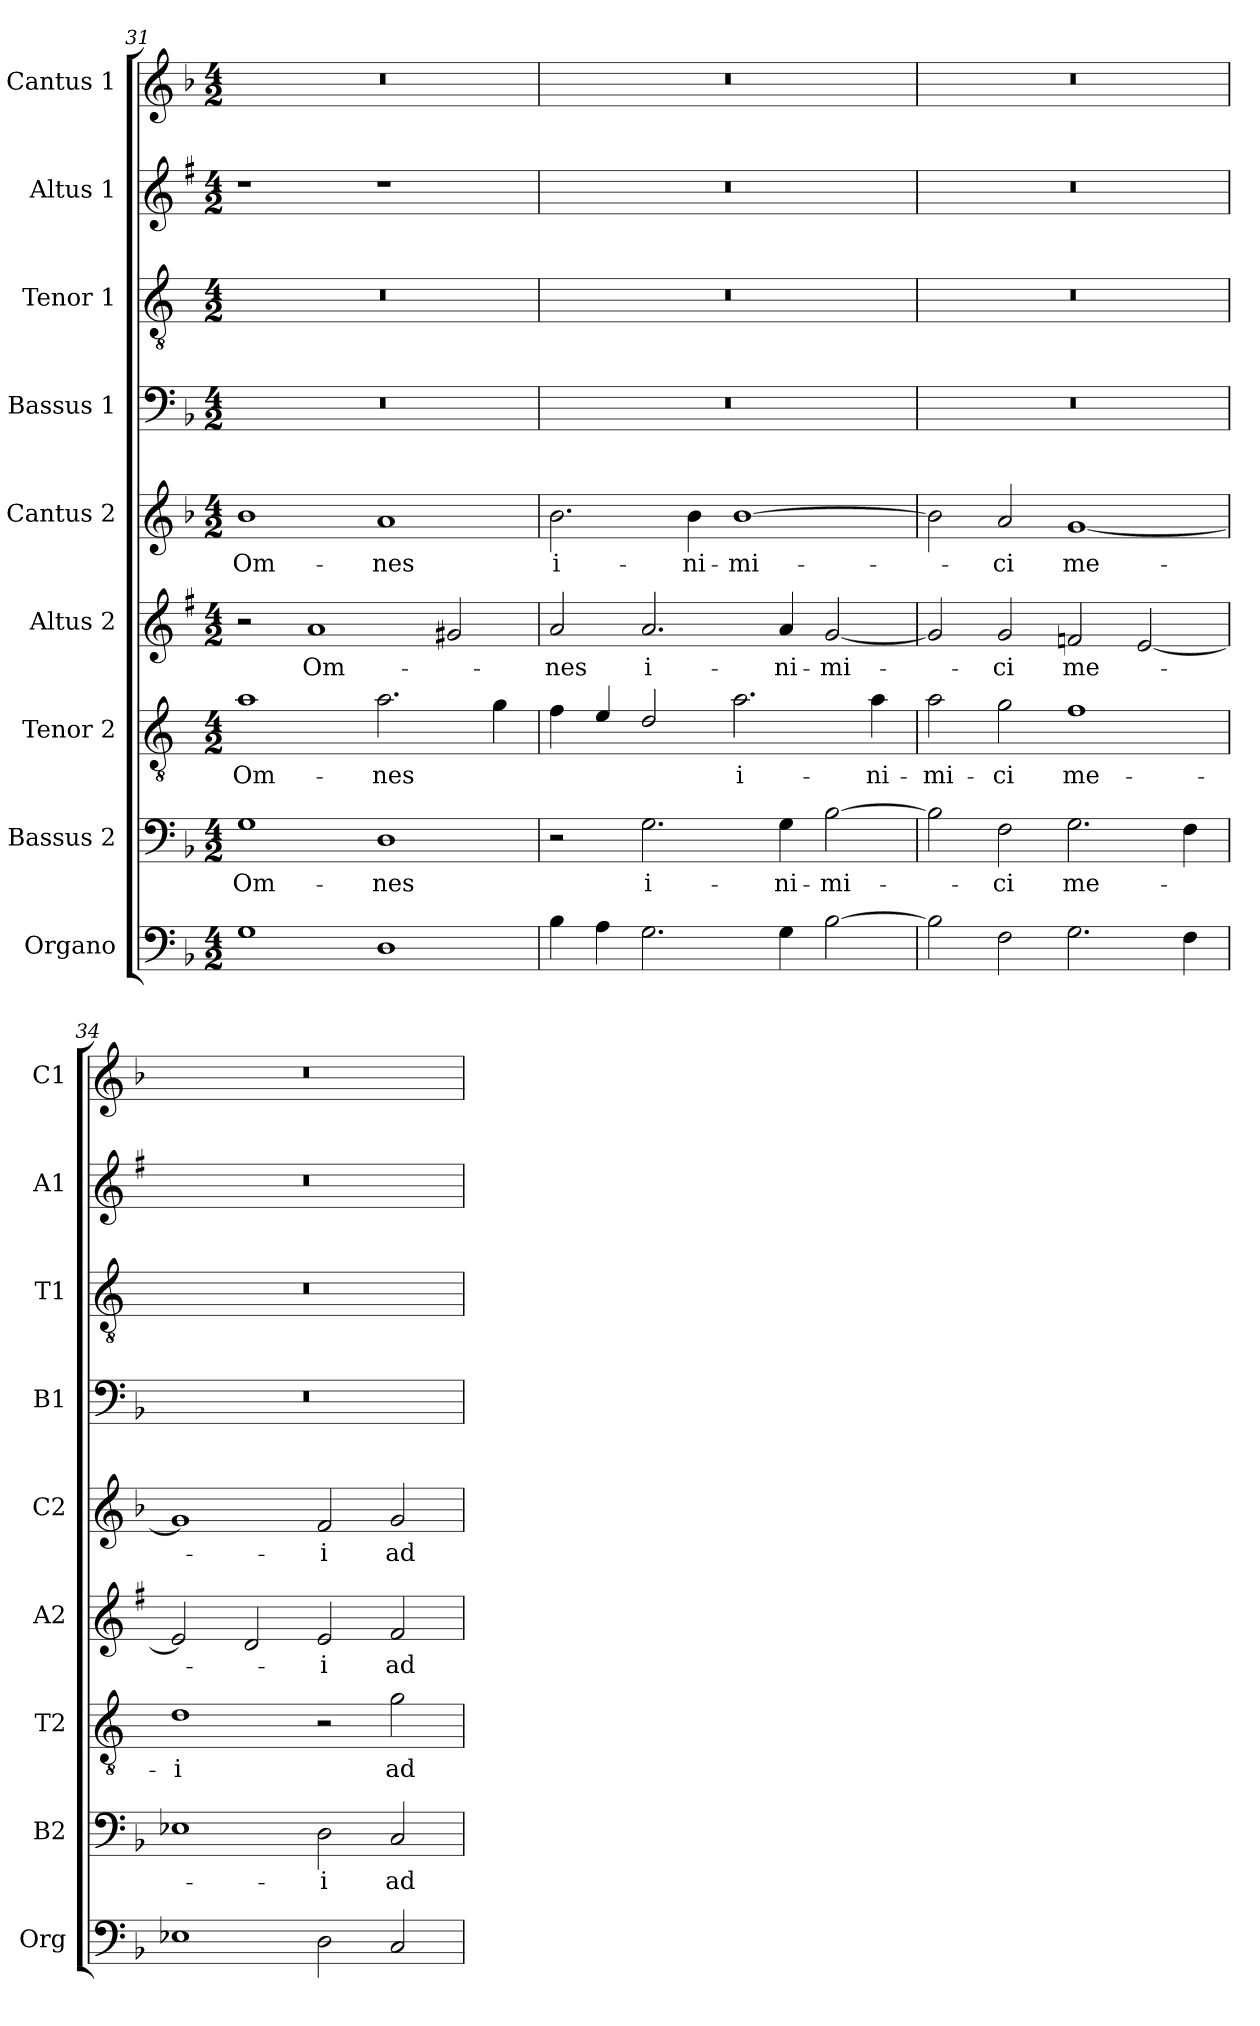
**kern	**kern	**text	**kern	**text	**kern	**text	**kern	**text	**kern	**kern	**kern	**kern
*part9	*part8	*part8	*part7	*part7	*part6	*part6	*part5	*part5	*part4	*part3	*part2	*part1
*staff9	*staff8	*staff8	*staff7	*staff7	*staff6	*staff6	*staff5	*staff5	*staff4	*staff3	*staff2	*staff1
*I"Organo	*I"Bassus 2	*	*I"Tenor 2	*	*I"Altus 2	*	*I"Cantus 2	*	*I"Bassus 1	*I"Tenor 1	*I"Altus 1	*I"Cantus 1
*I'Org	*I'B2	*	*I'T2	*	*I'A2	*	*I'C2	*	*I'B1	*I'T1	*I'A1	*I'C1
!!LO:PB:g=z
*clefF4	*clefF4	*	*clefGv2	*	*clefG2	*	*clefG2	*	*clefF4	*clefGv2	*clefG2	*clefG2
*	*	*	*ITrd4c7	*	*ITrd1c2	*	*	*	*	*ITrd4c7	*ITrd1c2	*
*k[b-]	*k[b-]	*	*k[b-]	*	*k[b-]	*	*k[b-]	*	*k[b-]	*k[b-]	*k[b-]	*k[b-]
*F:	*F:	*	*F:	*	*F:	*	*F:	*	*F:	*F:	*F:	*F:
*M4/2	*M4/2	*	*M4/2	*	*M4/2	*	*M4/2	*	*M4/2	*M4/2	*M4/2	*M4/2
=31	=31	=31	=31	=31	=31	=31	=31	=31	=31	=31	=31	=31
!	!	!LO:LY:b	!	!LO:LY:b	!	!	!	!LO:LY:b	!	!	!	!
1G	1G	Om-	1d	Om-	2r	.	1b-	Om-	0r	0r	1r	0r
!	!	!	!	!	!	!LO:LY:b	!	!	!	!	!	!
.	.	.	.	.	1g	Om-	.	.	.	.	.	.
!	!	!LO:LY:b	!	!LO:LY:b	!	!	!	!LO:LY:b	!	!	!	!
1D	1D	-nes	2.d\	-nes	.	.	1a	-nes	.	.	1r	.
.	.	.	.	.	2f#X/	.	.	.	.	.	.	.
.	.	.	4c\	.	.	.	.	.	.	.	.	.
=32	=32	=32	=32	=32	=32	=32	=32	=32	=32	=32	=32	=32
!	!	!	!	!	!	!LO:LY:b	!	!LO:LY:b	!	!	!	!
4B-\	2r	.	4B-\	.	2g/	-nes	2.b-\	i-	0r	0r	0r	0r
4A\	.	.	4A/	.	.	.	.	.	.	.	.	.
!	!	!LO:LY:b	!	!	!	!LO:LY:b	!	!	!	!	!	!
2.G\	2.G\	i-	2G/	.	2.g/	i-	.	.	.	.	.	.
!	!	!	!	!	!	!	!	!LO:LY:b	!	!	!	!
.	.	.	.	.	.	.	4b-\	-ni-	.	.	.	.
!	!	!	!	!LO:LY:b	!	!	!	!LO:LY:b	!	!	!	!
.	.	.	2.d\	i-	.	.	[1b-	-mi-	.	.	.	.
!	!	!LO:LY:b	!	!	!	!LO:LY:b	!	!	!	!	!	!
4G\	4G\	-ni-	.	.	4g/	-ni-	.	.	.	.	.	.
!	!	!LO:LY:b	!	!	!	!LO:LY:b	!	!	!	!	!	!
[2B-\	[2B-\	-mi-	.	.	[2f/	-mi-	.	.	.	.	.	.
!	!	!	!	!LO:LY:b	!	!	!	!	!	!	!	!
.	.	.	4d\	-ni-	.	.	.	.	.	.	.	.
=33	=33	=33	=33	=33	=33	=33	=33	=33	=33	=33	=33	=33
!	!	!	!	!LO:LY:b	!	!	!	!	!	!	!	!
2B-\]	2B-\]	.	2d\	-mi-	2f/]	.	2b-\]	.	0r	0r	0r	0r
!	!	!LO:LY:b	!	!LO:LY:b	!	!LO:LY:b	!	!LO:LY:b	!	!	!	!
2F\	2F\	-ci	2c\	-ci	2f/	-ci	2a/	-ci	.	.	.	.
!	!	!LO:LY:b	!	!LO:LY:b	!	!LO:LY:b	!	!LO:LY:b	!	!	!	!
2.G\	2.G\	me-	1B-	me-	2e-X/	me-	[1g	me-	.	.	.	.
.	.	.	.	.	[2d/	.	.	.	.	.	.	.
4F\	4F\	.	.	.	.	.	.	.	.	.	.	.
=34	=34	=34	=34	=34	=34	=34	=34	=34	=34	=34	=34	=34
!	!	!	!	!LO:LY:b	!	!	!	!	!	!	!	!
1E-X	1E-X	.	1G	-i	2d/]	.	1g]	.	0r	0r	0r	0r
.	.	.	.	.	2c/	.	.	.	.	.	.	.
!	!	!LO:LY:b	!	!	!	!LO:LY:b	!	!LO:LY:b	!	!	!	!
2D\	2D\	-i	2r	.	2d/	-i	2f/	-i	.	.	.	.
!	!	!LO:LY:b	!	!LO:LY:b	!	!LO:LY:b	!	!LO:LY:b	!	!	!	!
2C/	2C/	ad-	2c\	ad-	2e/	ad-	2g/	ad-	.	.	.	.
=	=	=	=	=	=	=	=	=	=	=	=	=
*-	*-	*-	*-	*-	*-	*-	*-	*-	*-	*-	*-	*-
